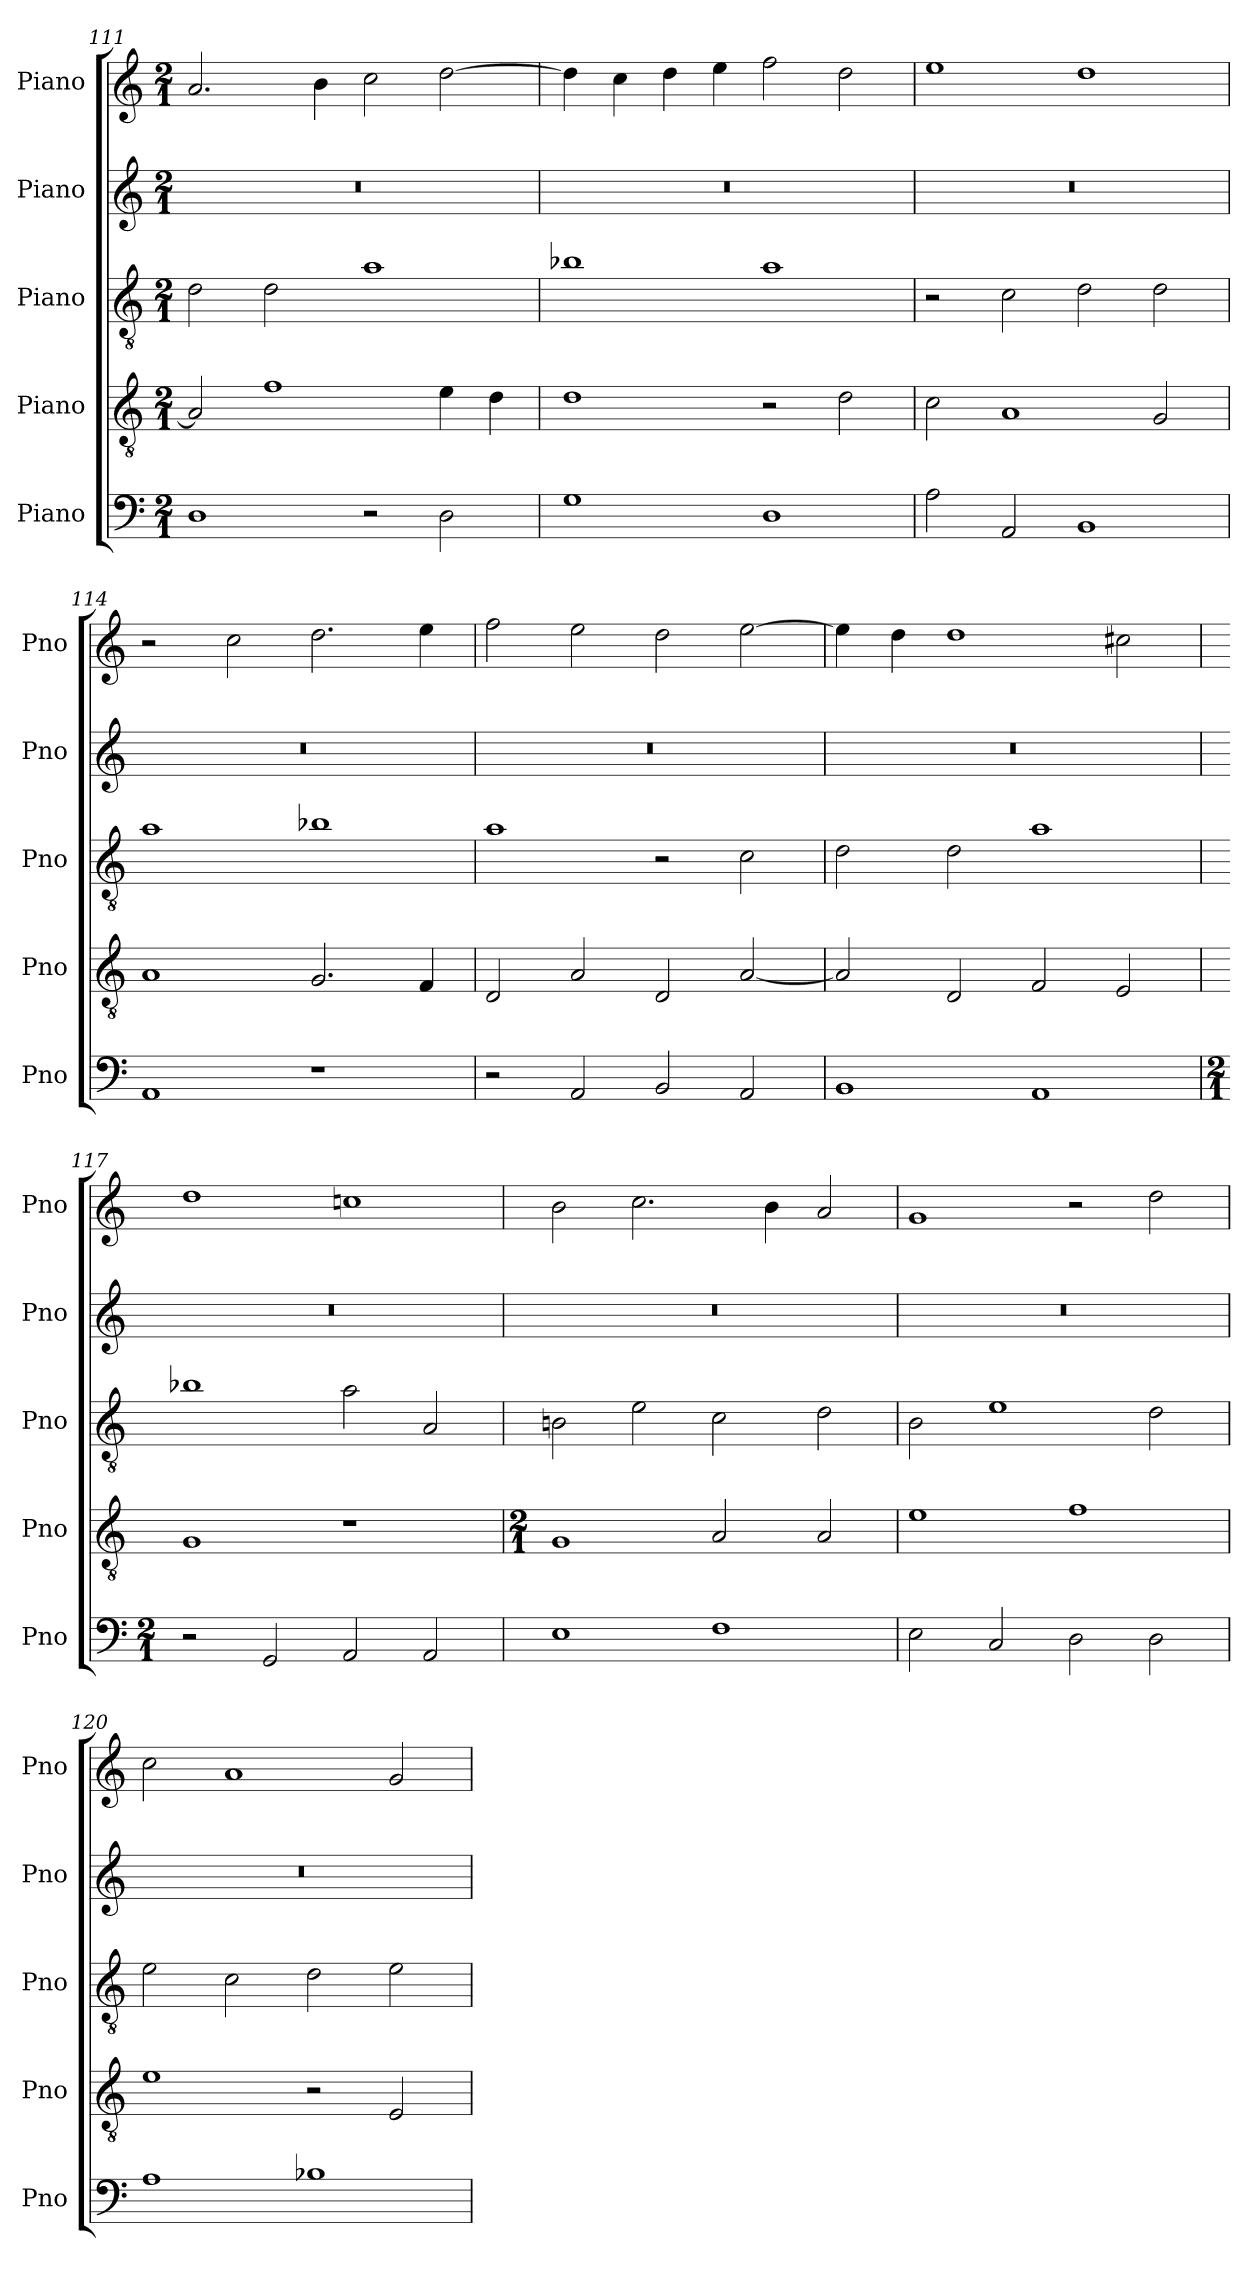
**kern	**kern	**kern	**kern	**kern
*part5	*part4	*part3	*part2	*part1
*staff5	*staff4	*staff3	*staff2	*staff1
*I"Piano	*I"Piano	*I"Piano	*I"Piano	*I"Piano
*I'Pno	*I'Pno	*I'Pno	*I'Pno	*I'Pno
*clefF4	*clefGv2	*clefGv2	*clefG2	*clefG2
*k[]	*k[]	*k[]	*k[]	*k[]
*M2/1	*M2/1	*M2/1	*M2/1	*M2/1
=111	=111	=111	=111	=111
1D	2A/]	2d\	0r	2.a/
.	1f	2d\	.	.
.	.	.	.	4b\
2r	.	1a	.	2cc\
2D\	4e\	.	.	[2dd\
.	4d\	.	.	.
!!LO:PB:g=z
=112	=112	=112	=112	=112
1G	1d	1b-X	0r	4dd\]
.	.	.	.	4cc\
.	.	.	.	4dd\
.	.	.	.	4ee\
1D	2r	1a	.	2ff\
.	2d\	.	.	2dd\
=113	=113	=113	=113	=113
2A\	2c\	2r	0r	1ee
2AA/	1A	2c\	.	.
1BB	.	2d\	.	1dd
.	2G/	2d\	.	.
=114	=114	=114	=114	=114
1AA	1A	1a	0r	2r
.	.	.	.	2cc\
1r	2.G/	1b-X	.	2.dd\
.	4F/	.	.	4ee\
=115	=115	=115	=115	=115
2r	2D/	1a	0r	2ff\
2AA/	2A/	.	.	2ee\
2BB/	2D/	2r	.	2dd\
2AA/	[2A/	2c\	.	[2ee\
!!LO:LB:g=z
=116	=116	=116	=116	=116
1BB	2A/]	2d\	0r	4ee\]
.	.	.	.	4dd\
.	2D/	2d\	.	1dd
1AA	2F/	1a	.	.
.	2E/	.	.	2cc#X\
=117	=117	=117	=117	=117
*M2/1	*	*	*	*
2r	1G	1b-X	0r	1dd
2GG/	.	.	.	.
2AA/	1r	2a\	.	1ccn
2AA/	.	2A/	.	.
=118	=118	=118	=118	=118
*	*M2/1	*	*	*
1E	1G	2Bn\	0r	2b\
.	.	2e\	.	2.cc\
1F	2A/	2c\	.	.
.	.	.	.	4b\
.	2A/	2d\	.	2a/
=119	=119	=119	=119	=119
2E\	1e	2B\	0r	1g
2C/	.	1e	.	.
2D\	1f	.	.	2r
2D\	.	2d\	.	2dd\
!!LO:LB:g=z
=120	=120	=120	=120	=120
1A	1e	2e\	0r	2cc\
.	.	2c\	.	1a
1B-X	2r	2d\	.	.
.	2E/	2e\	.	2g/
=	=	=	=	=
*-	*-	*-	*-	*-
